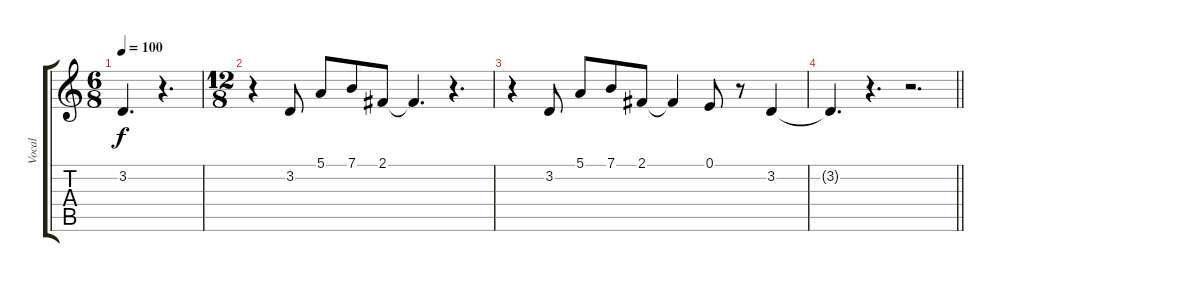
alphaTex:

\track ("Vocal" "Vocal") {instrument acousticgrandpiano}
\staff {score tabs}
\tuning (E4 B3 G3 D3 A2 E2) {hide}
\ts (6 8)
\tempo 100
\clef g2
\ks c
3.2{t}.4{d dy f} r.4{d} |
\ts (12 8)
r.4 3.2.8 5.1.8 7.1.8 2.1.8 2.1{t}.4{d} r.4{d} |
r.4 3.2.8 5.1.8 7.1.8 2.1.8 2.1{t}.4 0.1.8 r.8 3.2.4 |
\barLineRight lightlight
3.2{t}.4{d} r.4{d} r.2{d}
